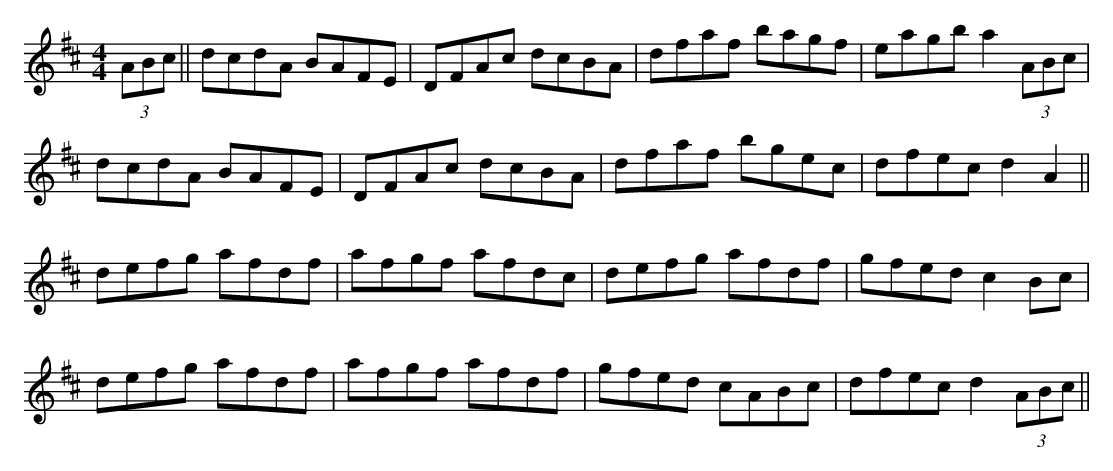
X:1
M:4/4
K:D
(3ABc||dcdA BAFE|DFAc dcBA|dfaf bagf|eagb a2 (3ABc|
dcdA BAFE|DFAc dcBA|dfaf bgec|dfec d2 A2||
defg afdf|afgf afdc|defg afdf|gfed c2 Bc|
defg afdf|afgf afdf|gfed cABc|dfec d2 (3ABc||
